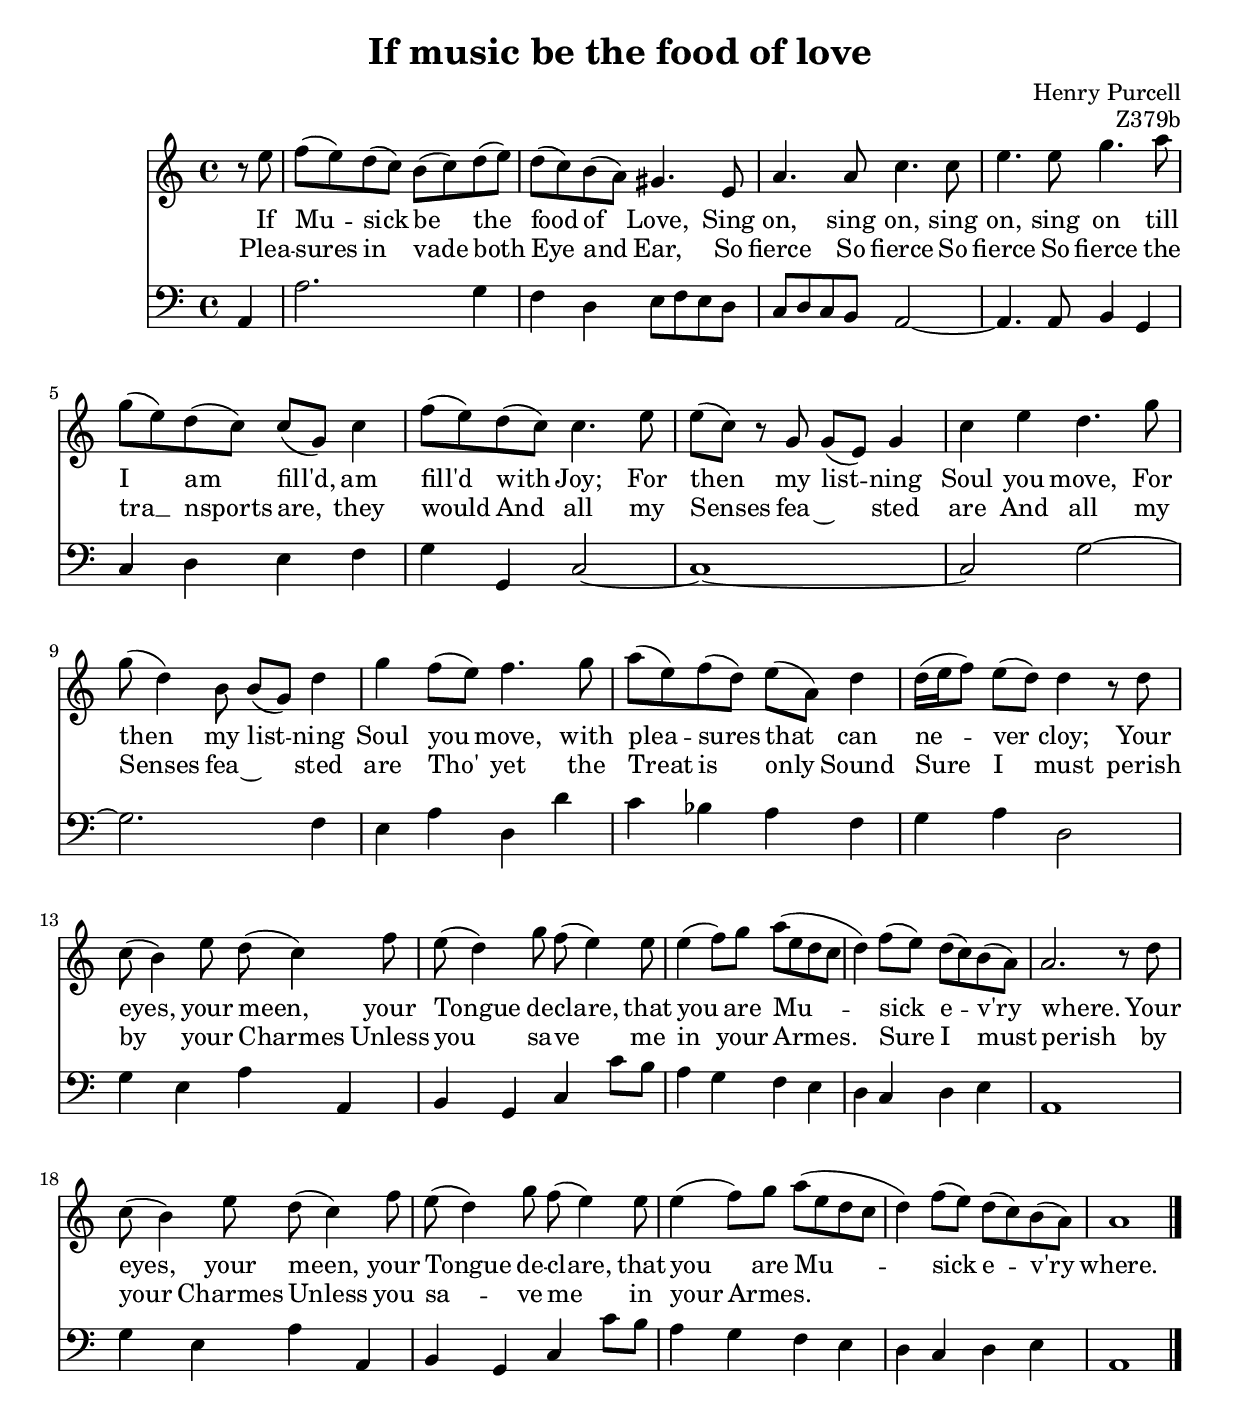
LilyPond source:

\version "2.14.2"

\header {
  title = "If music be the food of love"
  composer = "Henry Purcell"
  opus = "Z379b"
}

<<
	\new Staff {
		\relative c {
			\clef "treble"
			\partial 4
			r8 e'' |
			f (e) d (c) b (c) d (e) |
			d (c) b (a) gis4. e8 |
			a4. a8 c4. c8 |
			e4. e8 g4. a8 |
			g (e) d (c) c (g) c4 |
			f8 (e) d (c) c4. e8 |
			e (c) r g g (e) g4 |
			c e d4. g8 |
			g (d4) b8 b (g) d'4 |
			g4 f8 (e) f4. g8 |
			a (e) f (d) e (a,) d4 |
			d16 (e f8) e (d) d4 r8 d |
			c (b4) e8 d (c4) f8 |
			e (d4) g8 f (e4) e8 |
			e4 (f8) g a (e d c |
			d4) f8 (e) d (c) b (a) |
			a2.~ r8 d |
			c8 (b4) e8 d (c4) f8 |
			e (d4) g8 f (e4) e8 |
			e4 (f8) g a (e d c |
			d4) f8 (e) d (c) b (a) |
			a1 |
			\bar "|."
		}

		\addlyrics {
			If Mu -- sick be the food of Love,
			Sing on, sing on, sing on, sing on
			till I am fill'd, am fill'd with Joy;
			For then my list -- ning Soul you move,
			For then my list -- ning Soul you move,
			with plea -- sures that can ne -- ver cloy;
			Your eyes, your meen, your Tongue de -- clare,
			that you are Mu -- -- sick e -- v'ry where.
			Your eyes, your meen, your Tongue de -- clare,
			that you are Mu -- -- sick e -- v'ry where.
		}

		\addlyrics {
			Plea -- sures in vade both Eye and Ear,
			So fierce So fierce So fierce So fierce
			the tra  __ nsports are, they would
			And all my Senses fea ~ sted are
			And all my Senses fea ~ sted are
			Tho' yet the Treat is only Sound
			Sure I must perish by your Charmes
			Unless you sa -- -- ve me in your Armes.
			Sure I must perish by your Charmes
			Unless you sa -- -- ve me in your Armes.
		}
	}

	\new Staff {
		\relative c {
			\clef "bass"
			a4 |
			a'2. g4 |
			f d e8 f e d |
			c d c b a2~ |
			a4. a8 b4 g |
			c d e f |
			g g, c2~ |
			c1~ |
			c2 g'~ |
			g2. f4 |
			e a d, d' |
			c bes a f |
			g a d,2 |
			g4 e a a, |
			b g c c'8 b |
			a4 g f e |
			d c d e |
			a,1 |
			g'4 e a a, |
			b g c c'8 b |
			a4 g f e |
			d c d e |
			a,1 |
		}
	}
>>
